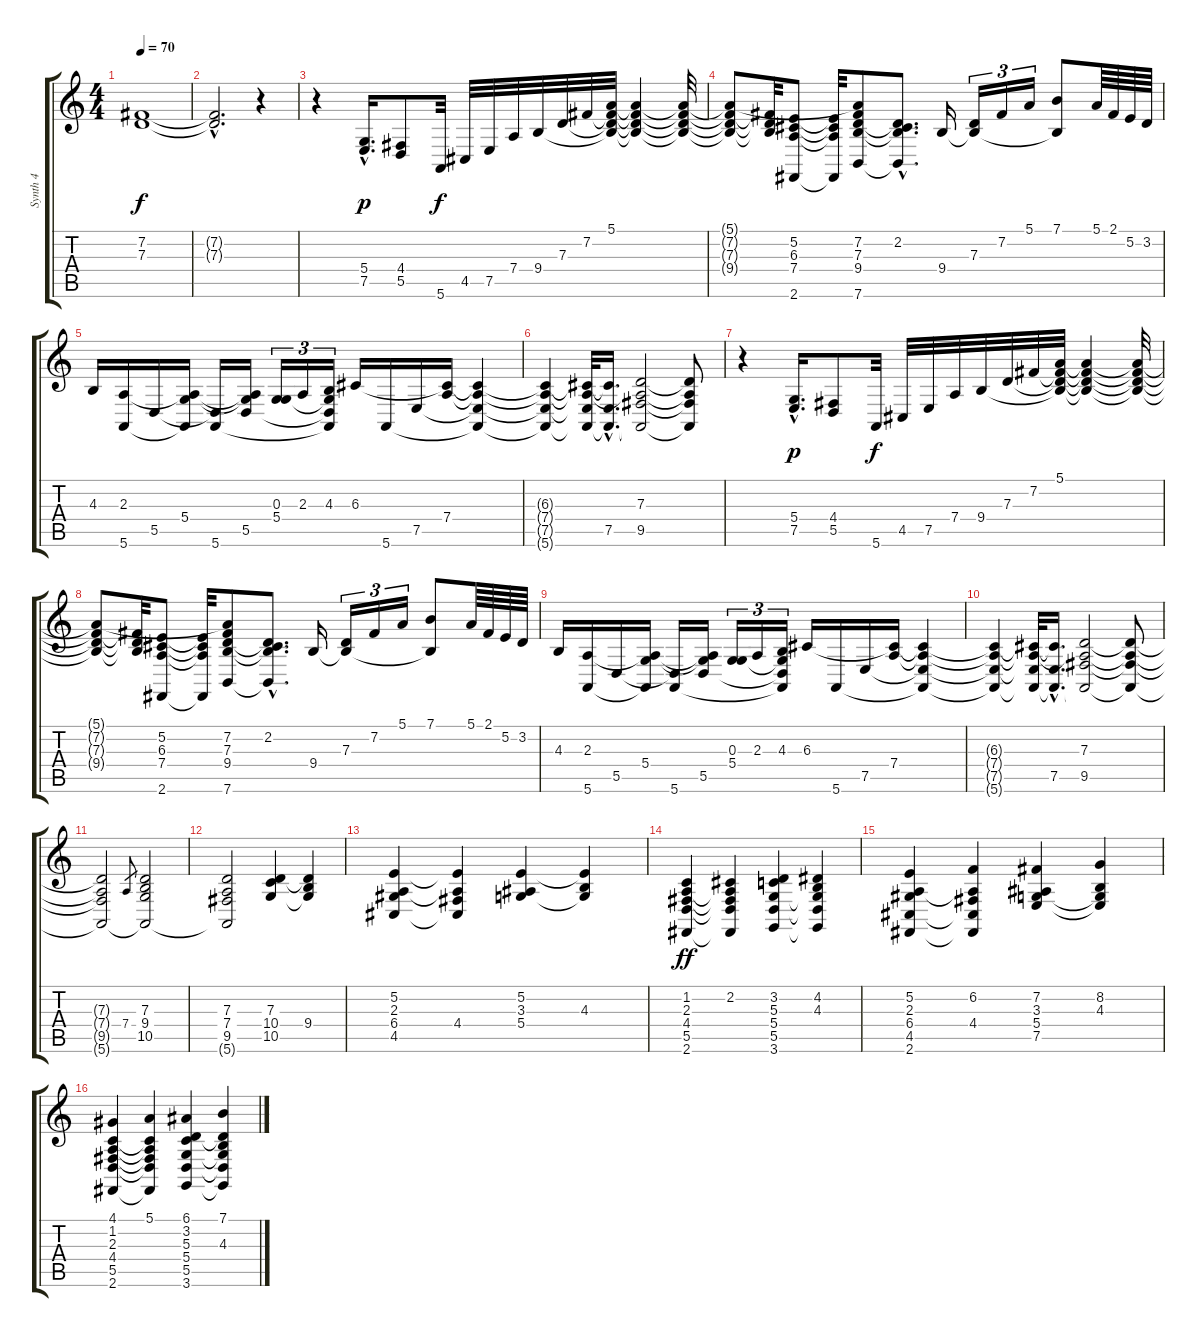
\track ("Synth 4" "Synth 4") {instrument lead1square}
\staff {score tabs}
\tuning (E4 B3 G3 D3 A2 E2) {hide}
\ts (4 4)
\tempo 70
\clef g2
\ks c
(7.2{t} 7.3{t}).1{dy f} |
(7.2{hac t} 7.3{hac t}).2{d} r.4 |
r.4{volume 8 instrument lead1square} (5.4{hac} 7.5{hac}).16{d dy p} (4.4 5.5).8 5.6.32{dy f} 4.5.32 7.5.32 7.4.32 9.4.32 7.3.32 7.2.32 (5.1 7.2{t} 7.3{t} 9.4{t}).32 (5.1{t} 7.2{t} 7.3{t} 9.4{t}).4 (5.1{t} 7.2{t} 7.3{t} 9.4{t}).32 |
(5.1{t} 7.2{t} 7.3{t} 9.4{t}).8 (7.2{t} 7.3{t} 9.4{t}).32 (5.2 6.3 7.4 2.6).8 (5.2{t} 6.3{t} 7.4{t} 2.6{t}).32 (5.1{t} 7.2 7.3 9.4 7.6).8 (2.2{hac} 7.3{hac t} 9.4{hac t} 7.6{hac t}).8{d} 9.4.16 (7.3 9.4{t}).16{tu (3 2)} 7.2.16{tu (3 2)} 5.1.16{tu (3 2)} (7.1 9.4{t}).8 5.1.64 2.1.64 5.2.64 3.2.64 |
4.3.16 (2.3 5.6).16 5.5.16 (2.3{t} 5.4 5.6{t}).16 (5.5{t} 5.6).16 (2.3{t} 5.4{t} 5.5).16 (0.3 5.4).16{tu (3 2)} 2.3.16{tu (3 2)} (4.3 5.4{t} 5.5{t} 5.6{t}).16{tu (3 2)} 6.3.16 5.6.16 7.5.16 (6.3{t} 7.4).16 (6.3{t} 7.4{t} 7.5{t} 5.6{t}).4 |
(6.3{t} 7.4{t} 7.5{t} 5.6{t}).4 (6.3{t} 7.4{t} 7.5{t} 5.6{t}).32 (6.3{hac t} 7.5{hac} 5.6{hac t}).16{d} (7.3 7.4{t} 9.5 5.6{t}).2 (7.3{t} 7.4{t} 9.5{t} 5.6{t}).8 |
r.4{volume 11} (5.4{hac} 7.5{hac}).16{d dy p} (4.4 5.5).8 5.6.32{dy f} 4.5.32 7.5.32 7.4.32 9.4.32 7.3.32 7.2.32 (5.1 7.2{t} 7.3{t} 9.4{t}).32 (5.1{t} 7.2{t} 7.3{t} 9.4{t}).4 (5.1{t} 7.2{t} 7.3{t} 9.4{t}).32 |
(5.1{t} 7.2{t} 7.3{t} 9.4{t}).8 (7.2{t} 7.3{t} 9.4{t}).32 (5.2 6.3 7.4 2.6).8 (5.2{t} 6.3{t} 7.4{t} 2.6{t}).32 (5.1{t} 7.2 7.3 9.4 7.6).8 (2.2{hac} 7.3{hac t} 9.4{hac t} 7.6{hac t}).8{d} 9.4.16 (7.3 9.4{t}).16{tu (3 2)} 7.2.16{tu (3 2)} 5.1.16{tu (3 2)} (7.1 9.4{t}).8 5.1.64 2.1.64 5.2.64 3.2.64 |
4.3.16 (2.3 5.6).16 5.5.16 (2.3{t} 5.4 5.6{t}).16 (5.5{t} 5.6).16 (2.3{t} 5.4{t} 5.5).16 (0.3 5.4).16{tu (3 2)} 2.3.16{tu (3 2)} (4.3 5.4{t} 5.5{t} 5.6{t}).16{tu (3 2)} 6.3.16 5.6.16 7.5.16 (6.3{t} 7.4).16 (6.3{t} 7.4{t} 7.5{t} 5.6{t}).4 |
(6.3{t} 7.4{t} 7.5{t} 5.6{t}).4 (6.3{t} 7.4{t} 7.5{t} 5.6{t}).32 (6.3{hac t} 7.5{hac} 5.6{hac t}).16{d} (7.3 7.4{t} 9.5 5.6{t}).2 (7.3{t} 7.4{t} 9.5{t} 5.6{t}).8 |
\section ("" "")
(7.3{t} 7.4{t} 9.5{t} 5.6{t}).2 7.4.8{gr} (7.3 9.4 10.5 5.6{t}).2 |
(7.3 7.4 9.5 5.6{t}).2 (7.3 10.4 10.5).4 (7.3{t} 9.4 10.5{t}).4 |
(5.2 2.3 6.4 4.5).4 (5.2{t} 2.3{t} 4.4 4.5{t}).4 (5.2 3.3 5.4).4 (5.2{t} 4.3 5.4{t}).4 |
(1.2 2.3 4.4 5.5 2.6).4{dy ff} (2.2 2.3{t} 4.4{t} 5.5{t} 2.6{t}).4 (3.2 5.3 5.4 5.5 3.6).4 (4.2 4.3 5.4{t} 5.5{t} 3.6{t}).4 |
(5.2 2.3 6.4 4.5 2.6).4 (6.2 2.3{t} 4.4 4.5{t} 2.6{t}).4 (7.2 3.3 5.4 7.5).4 (8.2 4.3 5.4{t} 7.5{t}).4 |
(4.1 1.2 2.3 4.4 5.5 2.6).4 (5.1 1.2{t} 2.3{t} 4.4{t} 5.5{t} 2.6{t}).4 (6.1 3.2 5.3 5.4 5.5 3.6).4 (7.1 3.2{t} 4.3 5.4{t} 5.5{t} 3.6{t}).4
